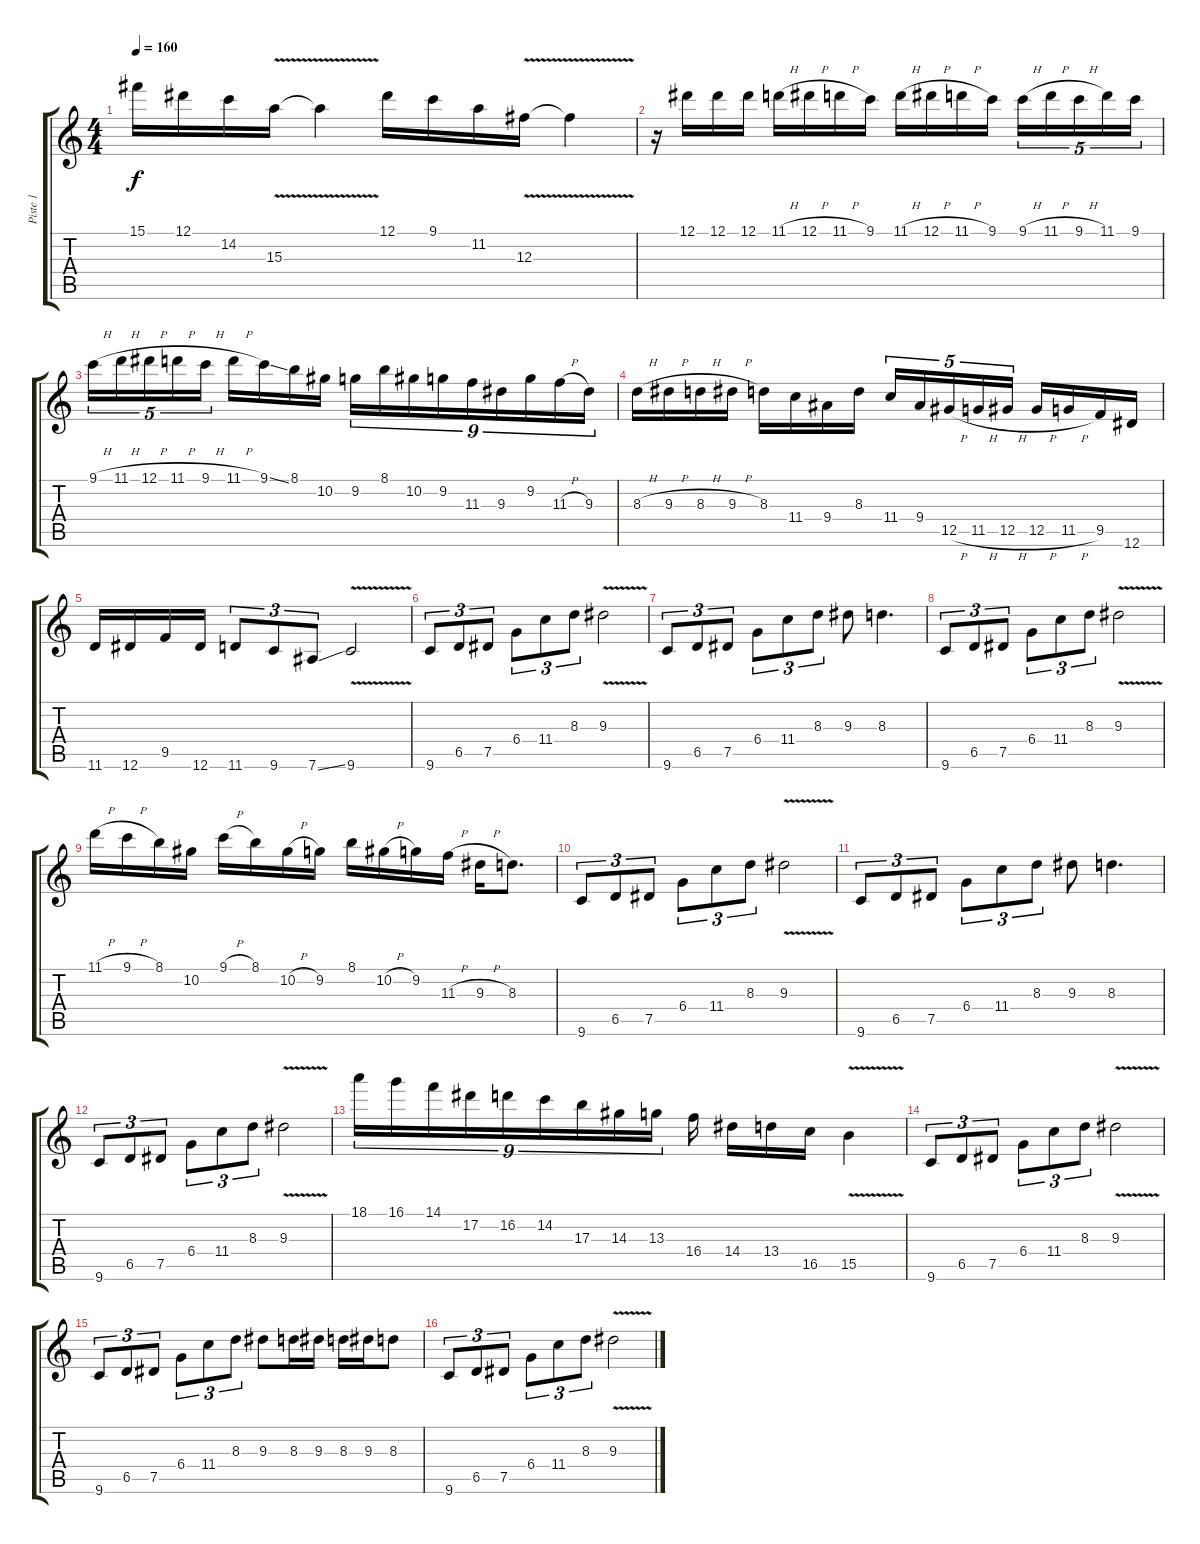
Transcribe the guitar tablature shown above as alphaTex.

\track ("Piste 1" "Piste 1") {instrument distortionguitar}
\staff {score tabs}
\tuning (Eb4 Bb3 Gb3 Db3 Ab2 Eb2) {hide}
\ts (4 4)
\tempo 160
\clef g2
\ks c
15.1.16{dy f} 12.1.16 14.2.16 15.3{v}.16 15.3{t}.4 12.1.16 9.1.16 11.2.16 12.3{v}.16 12.3{t}.4 |
r.16 12.1.16 12.1.16 12.1.16 11.1{h}.16 12.1{h}.16 11.1{h}.16 9.1.16 11.1{h}.16 12.1{h}.16 11.1{h}.16 9.1.16 9.1{h}.16{tu (5 4)} 11.1{h}.16{tu (5 4)} 9.1{h}.16{tu (5 4)} 11.1.16{tu (5 4)} 9.1.16{tu (5 4)} |
9.1{h}.16{tu (5 4)} 11.1{h}.16{tu (5 4)} 12.1{h}.16{tu (5 4)} 11.1{h}.16{tu (5 4)} 9.1{h}.16{tu (5 4)} 11.1{h}.16 9.1{ss}.16 8.1.16 10.2.16 9.2.16{tu (9 8)} 8.1.16{tu (9 8)} 10.2.16{tu (9 8)} 9.2.16{tu (9 8)} 11.3.16{tu (9 8)} 9.3.16{tu (9 8)} 9.2.16{tu (9 8)} 11.3{h}.16{tu (9 8)} 9.3.16{tu (9 8)} |
8.3{h}.16 9.3{h}.16 8.3{h}.16 9.3{h}.16 8.3.16 11.4.16 9.4.16 8.3.16 11.4.16{tu (5 4)} 9.4.16{tu (5 4)} 12.5{h}.16{tu (5 4)} 11.5{h}.16{tu (5 4)} 12.5{h}.16{tu (5 4)} 12.5{h}.16 11.5{h}.16 9.5.16 12.6.16 |
11.6.16 12.6.16 9.5.16 12.6.16 11.6.8{tu (3 2)} 9.6.8{tu (3 2)} 7.6{ss}.8{tu (3 2)} 9.6{v}.2 |
9.6.8{tu (3 2)} 6.5.8{tu (3 2)} 7.5.8{tu (3 2)} 6.4.8{tu (3 2)} 11.4.8{tu (3 2)} 8.3.8{tu (3 2)} 9.3{v}.2 |
9.6.8{tu (3 2)} 6.5.8{tu (3 2)} 7.5.8{tu (3 2)} 6.4.8{tu (3 2)} 11.4.8{tu (3 2)} 8.3.8{tu (3 2)} 9.3.8 8.3.4{d} |
9.6.8{tu (3 2)} 6.5.8{tu (3 2)} 7.5.8{tu (3 2)} 6.4.8{tu (3 2)} 11.4.8{tu (3 2)} 8.3.8{tu (3 2)} 9.3{v}.2 |
11.1{h}.16 9.1{h}.16 8.1.16 10.2.16 9.1{h}.16 8.1.16 10.2{h}.16 9.2.16 8.1.16 10.2{h}.16 9.2.16 11.3{h}.16 9.3{h}.16 8.3.8{d} |
9.6.8{tu (3 2)} 6.5.8{tu (3 2)} 7.5.8{tu (3 2)} 6.4.8{tu (3 2)} 11.4.8{tu (3 2)} 8.3.8{tu (3 2)} 9.3{v}.2 |
9.6.8{tu (3 2)} 6.5.8{tu (3 2)} 7.5.8{tu (3 2)} 6.4.8{tu (3 2)} 11.4.8{tu (3 2)} 8.3.8{tu (3 2)} 9.3.8 8.3.4{d} |
9.6.8{tu (3 2)} 6.5.8{tu (3 2)} 7.5.8{tu (3 2)} 6.4.8{tu (3 2)} 11.4.8{tu (3 2)} 8.3.8{tu (3 2)} 9.3{v}.2 |
18.1.16{tu (9 8)} 16.1.16{tu (9 8)} 14.1.16{tu (9 8)} 17.2.16{tu (9 8)} 16.2.16{tu (9 8)} 14.2.16{tu (9 8)} 17.3.16{tu (9 8)} 14.3.16{tu (9 8)} 13.3.16{tu (9 8)} 16.4.16 14.4.16 13.4.16 16.5.16 15.5{v}.4 |
9.6.8{tu (3 2)} 6.5.8{tu (3 2)} 7.5.8{tu (3 2)} 6.4.8{tu (3 2)} 11.4.8{tu (3 2)} 8.3.8{tu (3 2)} 9.3{v}.2 |
9.6.8{tu (3 2)} 6.5.8{tu (3 2)} 7.5.8{tu (3 2)} 6.4.8{tu (3 2)} 11.4.8{tu (3 2)} 8.3.8{tu (3 2)} 9.3.8 8.3.16 9.3.16 8.3.16 9.3.16 8.3.8 |
9.6.8{tu (3 2)} 6.5.8{tu (3 2)} 7.5.8{tu (3 2)} 6.4.8{tu (3 2)} 11.4.8{tu (3 2)} 8.3.8{tu (3 2)} 9.3{v}.2
